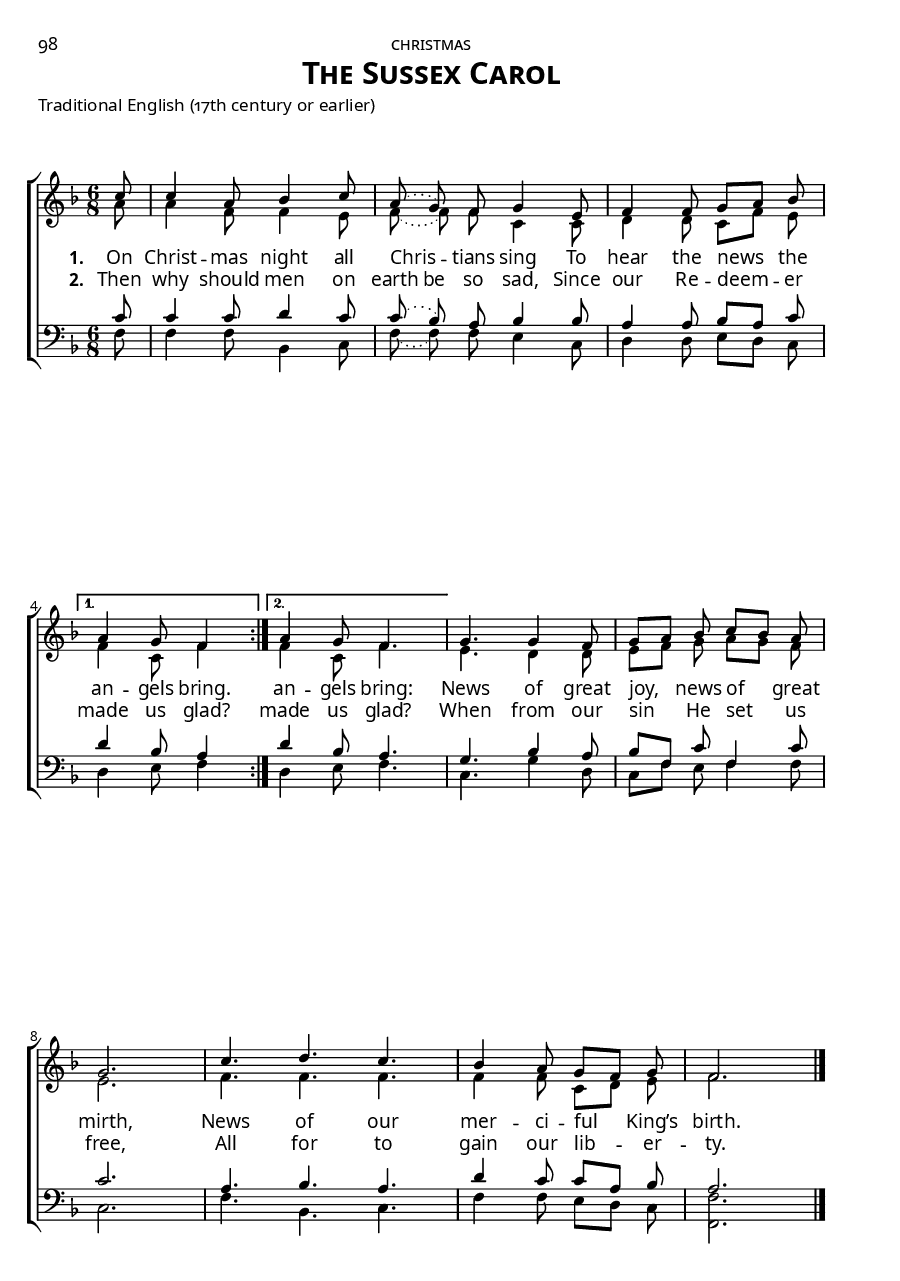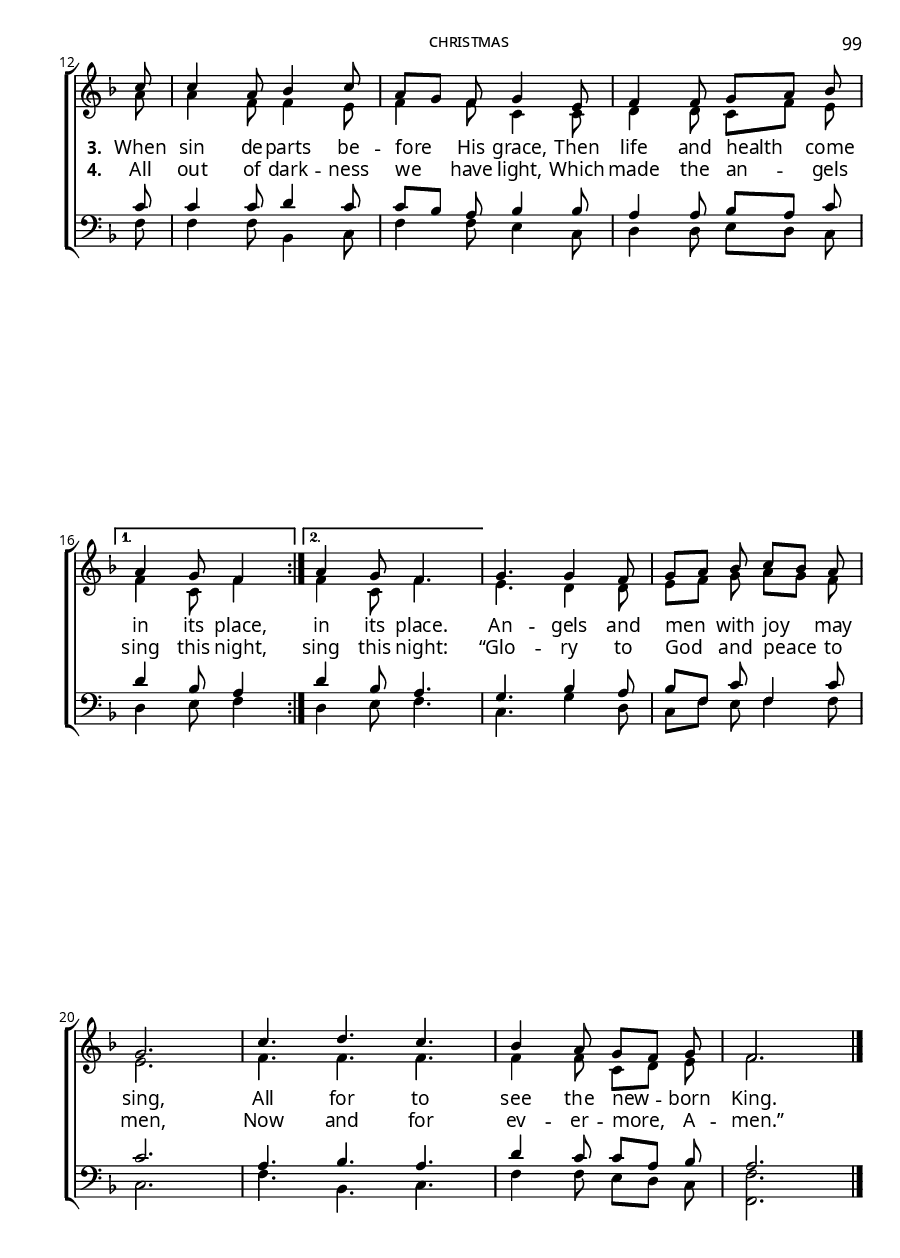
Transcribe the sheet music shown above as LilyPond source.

\version "2.14.2"
\include "util.ly"
\version "2.14.2"
#(set-global-staff-size 15) \paper{ #(define fonts (make-pango-font-tree "GoudyOlSt BT" "Garamond Premier Pro" "Garamond Premier Pro" (/ 15 20))) }
\header {
  title = \markup{\override #'(font-name . "Garamond Premier Pro Semibold"){ \abs-fontsize #15 \smallCapsOldStyle"The Sussex Carol"}}
  poet = \markup\oldStyleNum"Traditional English (17th century or earlier)"
  %composer = "Arranged by BHB"
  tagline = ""
}
\paper {
  %print-all-headers = ##f
  paper-height = 9\in
  paper-width = 6\in
  indent = 0\in
  %system-system-spacing = #'((basic-distance . 10) (padding . 0))
  %system-system-spacing =
  %  #'((basic-distance . 0)
  %     (minimum-distance . 0)
  %     (padding . -0.35)
  %     (stretchability . 100))
  ragged-last-bottom = ##f
  ragged-bottom = ##f
  two-sided = ##t
  inner-margin = 0.5\in
  outer-margin = 0.25\in
  top-margin = 0.25\in
  bottom-margin = 0.25\in
  first-page-number = #098
  print-first-page-number = ##t
  headerLine = \markup{\override #'(font-name . "Garamond Premier Pro") \smallCapsOldStyle"christmas"}
  oddHeaderMarkup = \markup\fill-line{
     \override #'(font-name . "Garamond Premier Pro")\abs-fontsize #8.5
     \combine 
        \fill-line{"" \on-the-fly #print-page-number-check-first
        \oldStylePageNum""
        }
        \fill-line{\headerLine}
  }
  evenHeaderMarkup = \markup {
     \override #'(font-name . "Garamond Premier Pro")\abs-fontsize #8.5
     \combine
        \on-the-fly #print-page-number-check-first
        \oldStylePageNum""
        \fill-line{\headerLine}
  }
}
global = {
  \key f \major
  \time 6/8
  \autoBeamOff
  \override DynamicLineSpanner #'staff-padding = #0.0
  \override DynamicLineSpanner #'Y-extent = #'(-1 . 1)
  \override Score.TimeSignature #'break-visibility = #'#(#f #f #f)
  \slurDotted
}

sopMusic = \relative c'' {
  \repeat volta 2 {
    \partial 8 c8 |
    c4 a8 bes4 c8 |
    a( g) f g4 e8 |
    f4 f8 g[ a] bes |
    
  }
  \alternative {
    { \partial 8*5 a4 g8 f4 }
    { a4 g8 f4. }
  }
  
  g4. g4 f8 |
  g[ a] bes c[ bes] a |
  
  g2. |
  \time 9/8 c4. d c |
  \time 6/8 bes4 a8 g[ f] g |
  f2. \bar "|." \break
  
  
  
  
  \repeat volta 2 {
    \partial 8 c'8 |
    c4 a8 bes4 c8 |
    a[ g] f g4 e8 |
    f4 f8 g[ a] bes |
    
  }
  \alternative {
    { \partial 8*5 a4 g8 f4 }
    { a4 g8 f4. }
  }
  
  g4. g4 f8 |
  g[ a] bes c[ bes] a |
  
  g2. |
  \time 9/8 c4. d c |
  \time 6/8 bes4 a8 g[ f] g |
  f2. \bar "|." \break
}
sopWords = \lyricmode {
  
}

altoMusic = \relative c'' {
  a8 |
  a4 f8 f4 e8 |
  f( f) f8 c4 c8 |
  d4 d8 c[ f] e |
  
  f4 c8 f4 |
  
  f4 c8 f4. |
  e d4 d8 |
  e[ f] g a[ g] f |
  
  e2. |
  f4. f f |
  f4 f8 c[ d] e |
  f2. \bar "|."
  
  
  
  
  a8 |
  a4 f8 f4 e8 |
  f4 f8 c4 c8 |
  d4 d8 c[ f] e |
  
  f4 c8 f4 |
  
  f4 c8 f4. |
  e d4 d8 |
  e[ f] g a[ g] f |
  
  e2. |
  f4. f f |
  f4 f8 c[ d] e |
  f2. \bar "|."
}
altoWords = \lyricmode {
  \dropLyricsV
  \set stanza = #"1. "
  On Christ -- mas night all Chris -- tians sing
  To hear the news the an -- gels bring.
  an -- gels bring:
  
  News of great joy, news of great mirth,
  News of our mer -- ci -- ful King’s birth.
  
  
  \set stanza = #"3. "
  When sin de -- parts be -- fore His grace,
  Then life and health come in its place,
  in its place.
  
  An -- gels and men with joy may sing,
  All for to see the new -- born King.
}
altoWordsII = \lyricmode {
  \dropLyricsV
%\markup\italic
  \set stanza = #"2. "
  \set ignoreMelismata = ##t
  Then why should men on earth be so sad,
  \unset ignoreMelismata
  Since our Re -- deem -- er made us glad?
  made us glad?
  
  When from our sin He set us free,
  All for to gain our lib -- er -- ty.
  
  \set stanza = #"4. "
  All out of dark -- ness we have light,
  Which made the an -- gels sing this night,
  sing this night:
  
  “Glo -- ry to God and peace to men,
  Now and for ev -- er -- more, A -- men.”
}
altoWordsIII = \lyricmode {
}
altoWordsIV = \lyricmode {
}
altoWordsV = \lyricmode {
  \set stanza = #"5. "
  \set ignoreMelismata = ##t
}
altoWordsVI = \lyricmode {
  \set stanza = #"6. "
  \set ignoreMelismata = ##t
}
tenorMusic = \relative c' {
  c8 |
  c4 c8 d4 c8 |
  c( bes) a bes4 bes8 |
  a4 a8 bes[ a] c |
  
  d4 bes8 a4 |
  
  d4 bes8 a4. |
  g bes4 a8 |
  bes[ f] c' f,4 c'8 |
  
  c2. |
  a4. bes a |
  d4 c8 c[ a] bes |
  a2. \bar "|."
  
  
  
  
  c8 |
  c4 c8 d4 c8 |
  c[ bes] a bes4 bes8 |
  a4 a8 bes[ a] c |
  
  d4 bes8 a4 |
  
  d4 bes8 a4. |
  g bes4 a8 |
  bes[ f] c' f,4 c'8 |
  
  c2. |
  a4. bes a |
  d4 c8 c[ a] bes |
  a2. \bar "|."
}
tenorWords = \lyricmode {

}

bassMusic = \relative c {
  f8 |
  f4 f8 bes,4 c8 |
  f( f) f8 e4 c8 |
  d4 d8 e[ d] c |
  
  d4 e8 f4 |
  
  d4 e8 f4. |
  c g'4 d8 |
  c[ f] e f4 f8 |
  c2. |
  f4. bes, c |
  f4 f8 e[ d] c8 |
  <f f,>2. \bar "|."
  
  
  
  f8 |
  f4 f8 bes,4 c8 |
  f4 f8 e4 c8 |
  d4 d8 e[ d] c |
  
  d4 e8 f4 |
  
  d4 e8 f4. |
  c g'4 d8 |
  c[ f] e f4 f8 |
  c2. |
  f4. bes, c |
  f4 f8 e[ d] c8 |
  <f f,>2. \bar "|."
}
bassWords = \lyricmode {

}

pianoRH = \relative c' {
  
}
pianoLH = \relative c' {
  
}

\score {
  <<
   \new ChoirStaff <<
    \new Staff = women <<
      \new Voice = "sopranos" { \voiceOne << \global \sopMusic >> }
      \new Voice = "altos" { \voiceTwo << \global \altoMusic >> }
    >>
    \new Lyrics \with { alignAboveContext = #"women" \override VerticalAxisGroup #'nonstaff-relatedstaff-spacing = #'((basic-distance . 1))} \lyricsto "sopranos" \sopWords
    \new Lyrics = "altosVI"  \with { alignBelowContext = #"women" } \lyricsto "sopranos" \altoWordsVI
    \new Lyrics = "altosV"  \with { alignBelowContext = #"women" } \lyricsto "sopranos" \altoWordsV
    \new Lyrics = "altosIV"  \with { alignBelowContext = #"women" } \lyricsto "sopranos" \altoWordsIV
    \new Lyrics = "altosIII"  \with { alignBelowContext = #"women" } \lyricsto "sopranos" \altoWordsIII
    \new Lyrics = "altosII"  \with { alignBelowContext = #"women" } \lyricsto "sopranos" \altoWordsII
    \new Lyrics = "altos"  \with { alignBelowContext = #"women" \override VerticalAxisGroup #'nonstaff-relatedstaff-spacing = #'((basic-distance . 1)) } \lyricsto "sopranos" \altoWords
   \new Staff = men <<
      \clef bass
      \new Voice = "tenors" { \voiceOne << \global \tenorMusic >> }
      \new Voice = "basses" { \voiceTwo << \global \bassMusic >> }
    >>
    \new Lyrics \with { alignAboveContext = #"men" \override VerticalAxisGroup #'nonstaff-relatedstaff-spacing = #'((basic-distance . 1)) } \lyricsto "tenors" \tenorWords
    \new Lyrics \with { alignBelowContext = #"men" \override VerticalAxisGroup #'nonstaff-relatedstaff-spacing = #'((basic-distance . 1)) } \lyricsto "basses" \bassWords
  >>
%    \new PianoStaff << \new Staff { \new Voice { \pianoRH } } \new Staff { \clef "bass" \pianoLH } >>
  >>
  \layout {
    \context {
      \Score
      %\override SpacingSpanner #'base-shortest-duration = #(ly:make-moment 1 4)
      %\override SpacingSpanner #'common-shortest-duration = #(ly:make-moment 1 4)
    }
    \context {
      % Remove all empty staves
      % \Staff \RemoveEmptyStaves \override VerticalAxisGroup #'remove-first = ##t
    }
    \context {
      \Lyrics
      \override LyricText #'X-offset = #center-on-word
    }
  }
  \midi {
    \tempo 4 = 150
    \set Staff.midiInstrument = "flute"
  
    \context {
      \Voice
      \remove "Dynamic_performer"
    }
  }
}
